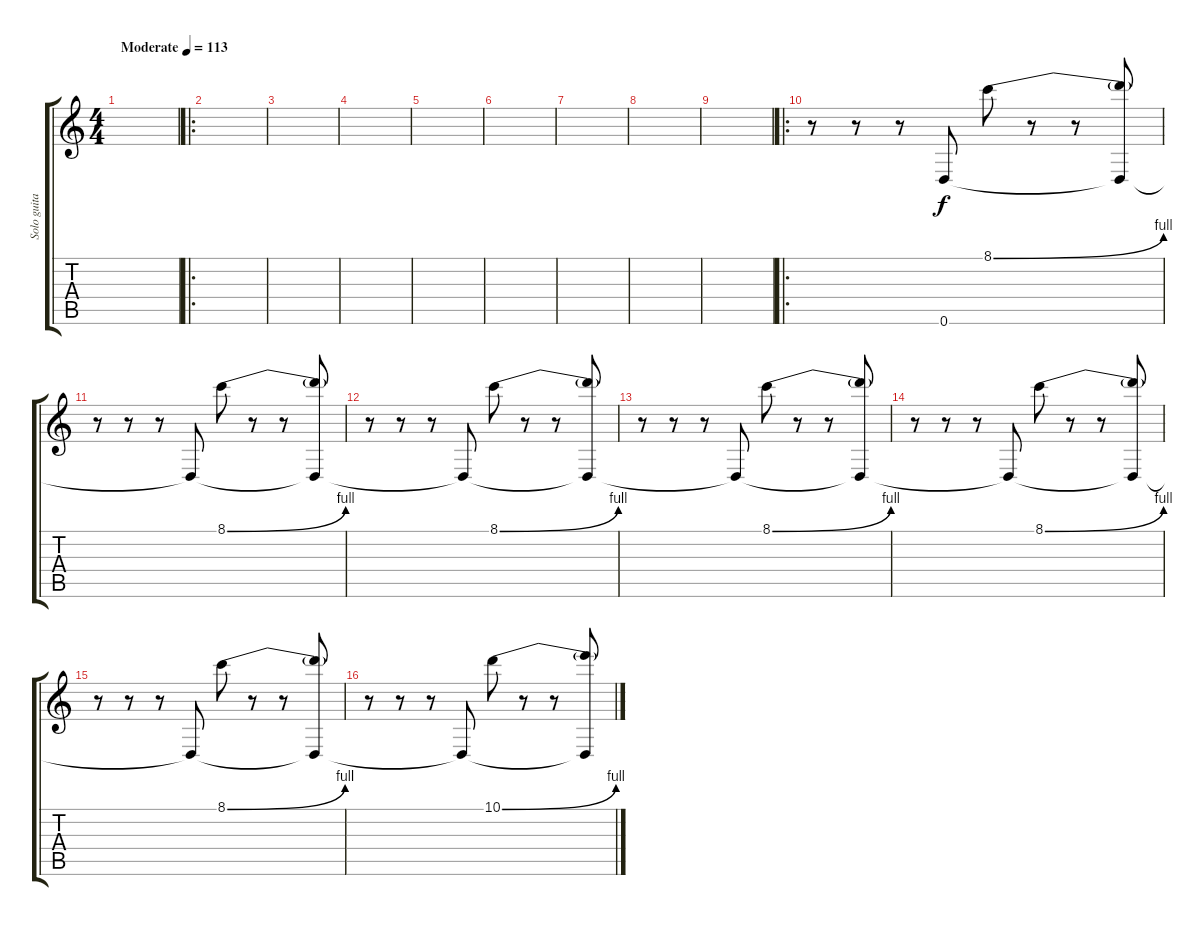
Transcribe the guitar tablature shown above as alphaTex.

\track ("Solo guitar" "Solo guita") {instrument electricguitarclean}
\staff {score tabs}
\tuning (E4 B3 G3 D3 A2 D2) {hide}
\ts (4 4)
\tempo (113 "Moderate")
\clef g2
\ks c
|
\ro
|
|
|
|
|
|
|
|
\ro
r.8 r.8 r.8 0.6.8 8.1{be (bend 0 0 60 4)}.8 r.8 r.8 (8.1{t} 0.6{t}).8 |
r.8 r.8 r.8 0.6{t}.8 8.1{be (bend 0 0 60 4)}.8 r.8 r.8 (8.1{t} 0.6{t}).8 |
r.8 r.8 r.8 0.6{t}.8 8.1{be (bend 0 0 60 4)}.8 r.8 r.8 (8.1{t} 0.6{t}).8 |
r.8 r.8 r.8 0.6{t}.8 8.1{be (bend 0 0 60 4)}.8 r.8 r.8 (8.1{t} 0.6{t}).8 |
r.8 r.8 r.8 0.6{t}.8 8.1{be (bend 0 0 60 4)}.8 r.8 r.8 (8.1{t} 0.6{t}).8 |
r.8 r.8 r.8 0.6{t}.8 8.1{be (bend 0 0 60 4)}.8 r.8 r.8 (8.1{t} 0.6{t}).8 |
r.8 r.8 r.8 0.6{t}.8 10.1{be (bend 0 0 60 4)}.8 r.8 r.8 (10.1{t} 0.6{t}).8
